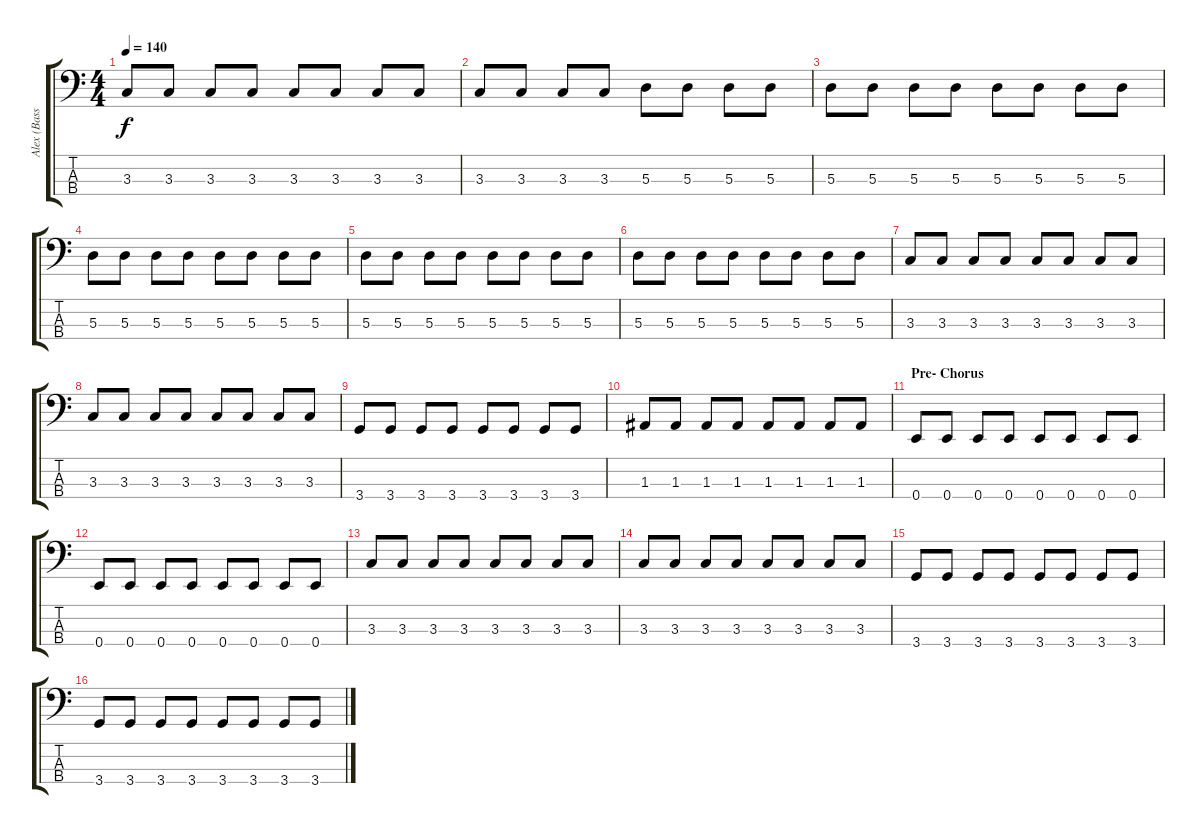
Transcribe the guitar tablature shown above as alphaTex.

\track ("Alex (Bass)" "Alex (Bass") {instrument electricbassfinger}
\staff {score tabs}
\tuning (G2 D2 A1 E1) {hide}
\ts (4 4)
\tempo 140
\clef f4
\ks c
3.3.8{dy f} 3.3.8 3.3.8 3.3.8 3.3.8 3.3.8 3.3.8 3.3.8 |
3.3.8 3.3.8 3.3.8 3.3.8 5.3.8 5.3.8 5.3.8 5.3.8 |
5.3.8 5.3.8 5.3.8 5.3.8 5.3.8 5.3.8 5.3.8 5.3.8 |
5.3.8 5.3.8 5.3.8 5.3.8 5.3.8 5.3.8 5.3.8 5.3.8 |
5.3.8 5.3.8 5.3.8 5.3.8 5.3.8 5.3.8 5.3.8 5.3.8 |
5.3.8 5.3.8 5.3.8 5.3.8 5.3.8 5.3.8 5.3.8 5.3.8 |
3.3.8 3.3.8 3.3.8 3.3.8 3.3.8 3.3.8 3.3.8 3.3.8 |
3.3.8 3.3.8 3.3.8 3.3.8 3.3.8 3.3.8 3.3.8 3.3.8 |
3.4.8 3.4.8 3.4.8 3.4.8 3.4.8 3.4.8 3.4.8 3.4.8 |
1.3.8 1.3.8 1.3.8 1.3.8 1.3.8 1.3.8 1.3.8 1.3.8 |
\section ("" "Pre- Chorus")
0.4.8 0.4.8 0.4.8 0.4.8 0.4.8 0.4.8 0.4.8 0.4.8 |
0.4.8 0.4.8 0.4.8 0.4.8 0.4.8 0.4.8 0.4.8 0.4.8 |
3.3.8 3.3.8 3.3.8 3.3.8 3.3.8 3.3.8 3.3.8 3.3.8 |
3.3.8 3.3.8 3.3.8 3.3.8 3.3.8 3.3.8 3.3.8 3.3.8 |
3.4.8 3.4.8 3.4.8 3.4.8 3.4.8 3.4.8 3.4.8 3.4.8 |
3.4.8 3.4.8 3.4.8 3.4.8 3.4.8 3.4.8 3.4.8 3.4.8
